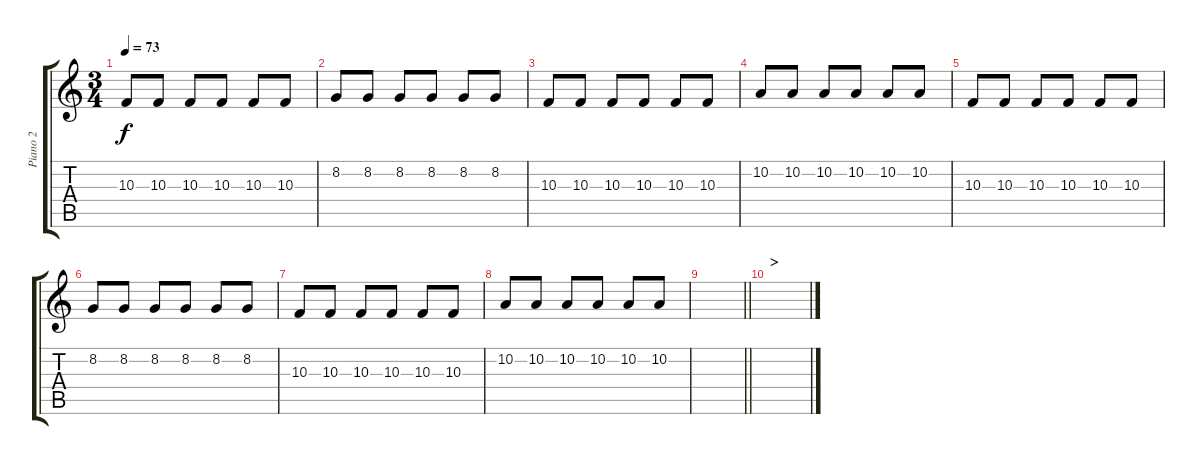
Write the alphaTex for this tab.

\track ("Piano 2" "Piano 2") {instrument acousticgrandpiano}
\staff {score tabs}
\tuning (E4 B3 G3 D3 A2 E2) {hide}
\ts (3 4)
\tempo 73
\clef g2
\ks c
10.3.8{dy f} 10.3.8 10.3.8 10.3.8 10.3.8 10.3.8 |
8.2.8 8.2.8 8.2.8 8.2.8 8.2.8 8.2.8 |
10.3.8 10.3.8 10.3.8 10.3.8 10.3.8 10.3.8 |
10.2.8 10.2.8 10.2.8 10.2.8 10.2.8 10.2.8 |
10.3.8 10.3.8 10.3.8 10.3.8 10.3.8 10.3.8 |
8.2.8 8.2.8 8.2.8 8.2.8 8.2.8 8.2.8 |
10.3.8 10.3.8 10.3.8 10.3.8 10.3.8 10.3.8 |
10.2.8 10.2.8 10.2.8 10.2.8 10.2.8 10.2.8 |
\barLineRight lightlight
|
\section ("" ">")
